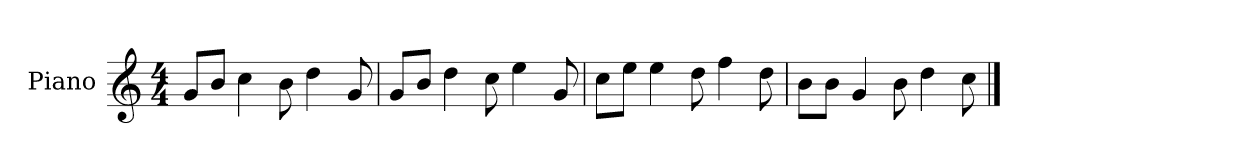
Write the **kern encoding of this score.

**kern
*part1
*staff1
*I"Piano
*I'P-no
*clefG2
*k[]
*M4/4
*MM90
=1
8g/L
8b/J
4cc\
8b\
4dd\
8g/
=2
8g/L
8b/J
4dd\
8cc\
4ee\
8g/
=3
8cc\L
8ee\J
4ee\
8dd\
4ff\
8dd\
=4
8b\L
8b\J
4g/
8b\
4dd\
8cc\
==
*-
